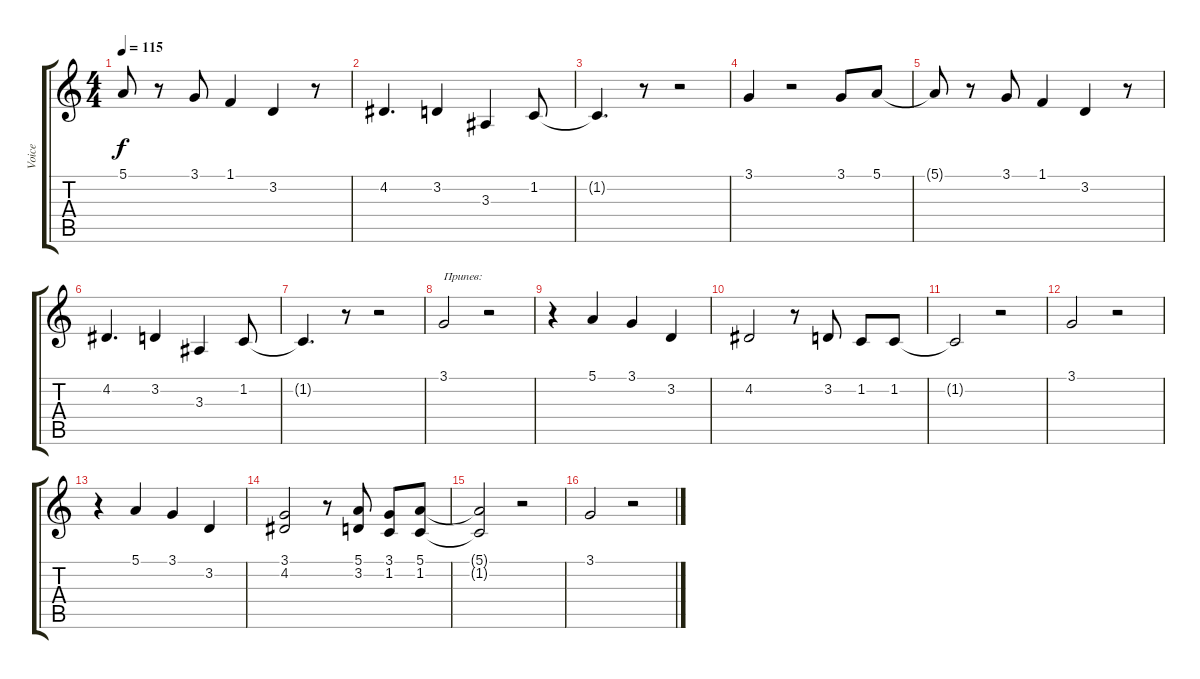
\track ("Voice" "Voice") {instrument lead6voice}
\staff {score tabs}
\tuning (E4 B3 G3 D3 A2 E2) {hide}
\ts (4 4)
\tempo 115
\clef g2
\ks c
5.1{t}.8{dy f} r.8 3.1.8 1.1.4 3.2.4 r.8 |
4.2.4{d} 3.2.4 3.3.4 1.2.8 |
1.2{t}.4{d} r.8 r.2 |
3.1.4 r.2 3.1.8 5.1.8 |
5.1{t}.8 r.8 3.1.8 1.1.4 3.2.4 r.8 |
4.2.4{d} 3.2.4 3.3.4 1.2.8 |
1.2{t}.4{d} r.8 r.2 |
3.1.2{txt "Припев:"} r.2 |
r.4 5.1.4 3.1.4 3.2.4 |
4.2.2 r.8 3.2.8 1.2.8 1.2.8 |
1.2{t}.2 r.2 |
3.1.2 r.2 |
r.4 5.1.4 3.1.4 3.2.4 |
(3.1 4.2).2 r.8 (5.1 3.2).8 (3.1 1.2).8 (5.1 1.2).8 |
(5.1{t} 1.2{t}).2 r.2 |
3.1.2 r.2
